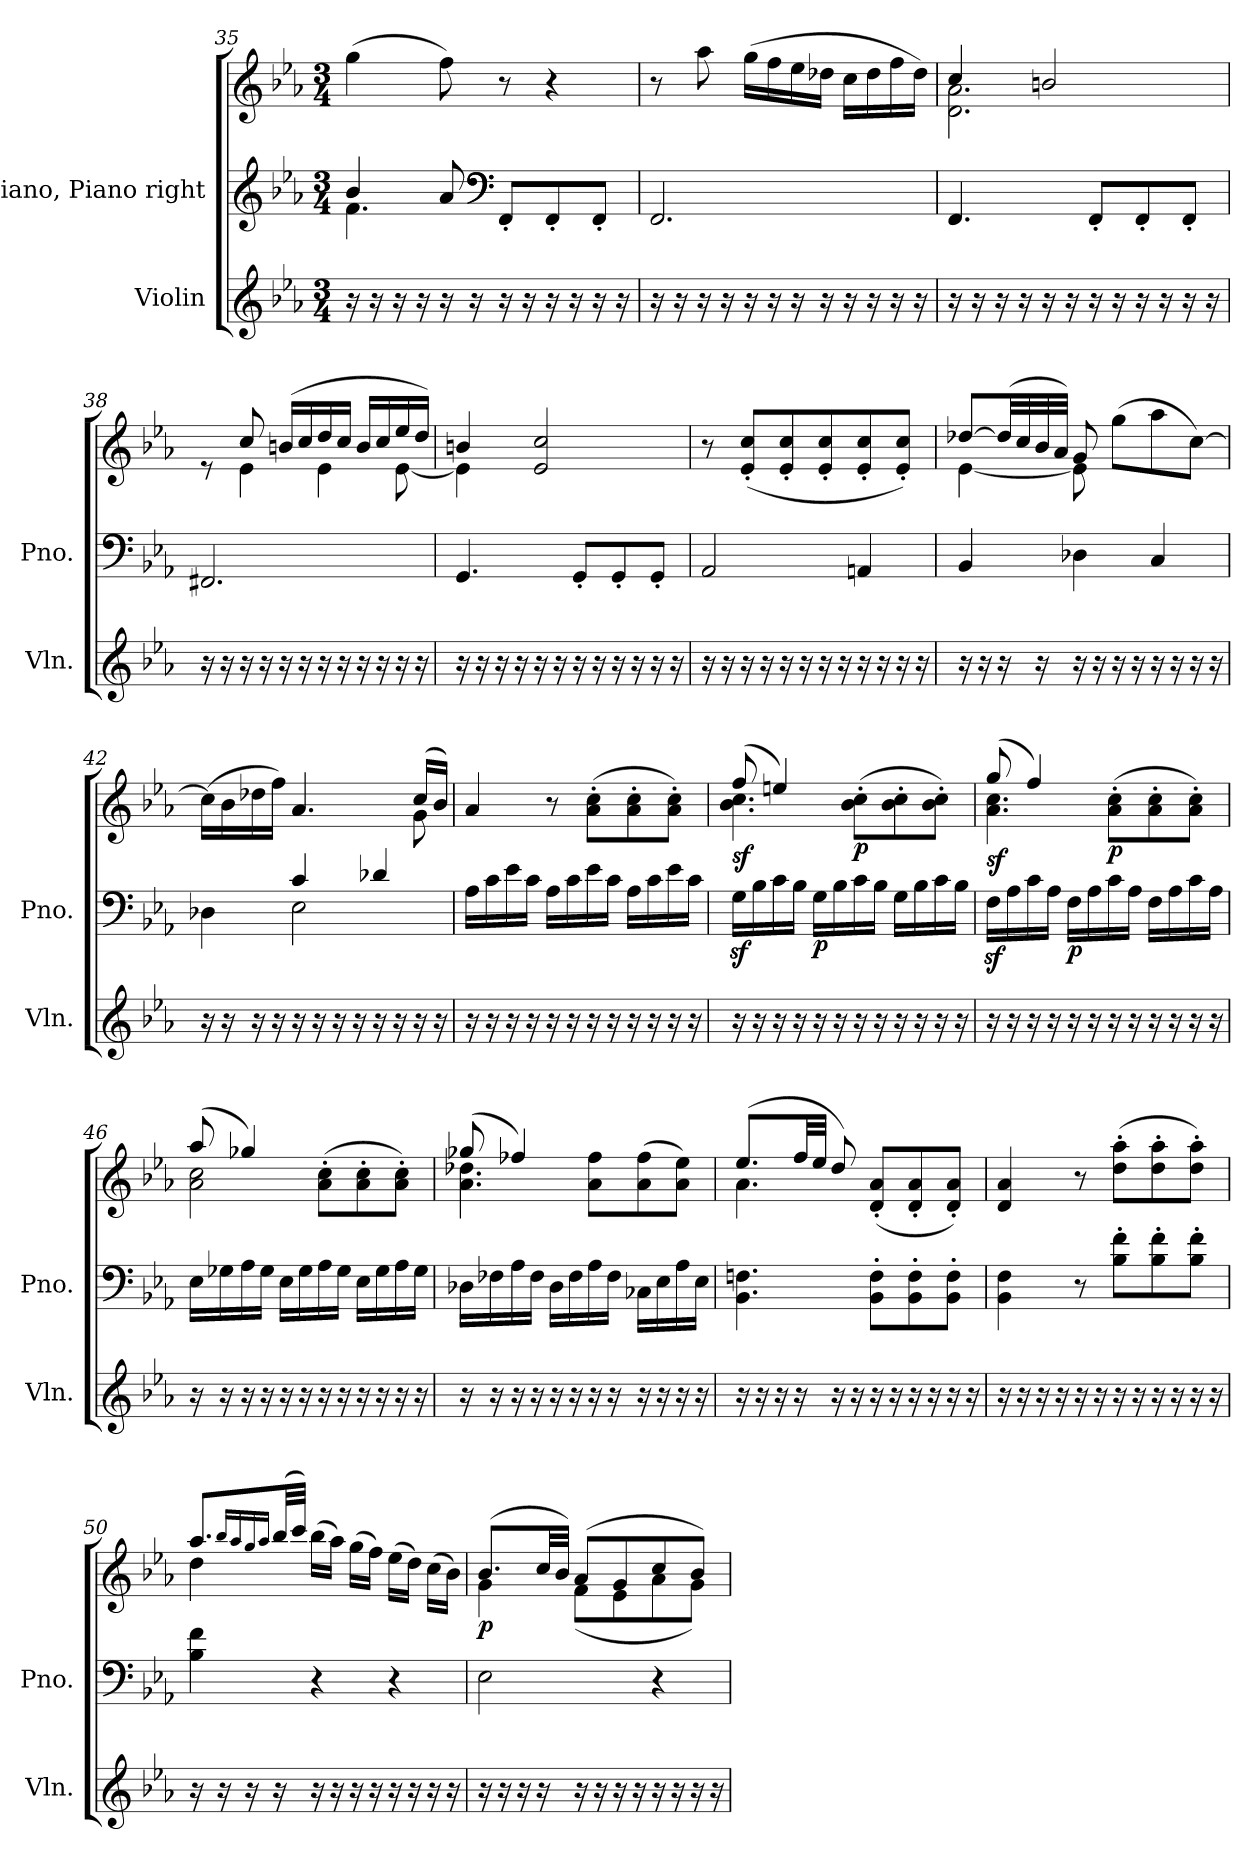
**kern	**kern	**kern	**dynam
*part2	*part1	*part1	*part1
*staff3	*staff2	*staff1	*staff1/2
*I"Violin	*I"Piano, Piano right	*	*
*I'Vln.	*I'Pno.	*	*
*clefG2	*clefG2	*clefG2	*
*k[b-e-a-]	*k[b-e-a-]	*k[b-e-a-]	*
*M3/4	*M3/4	*M3/4	*
=35	=35	=35	=35
*	*^	*	*
16r	4b-/	4.f\	(>4gg\	.
16r	.	.	.	.
16r	.	.	.	.
16r	.	.	.	.
16r	8a-/	.	8ff\)	.
16r	.	.	.	.
*	*clefF4	*	*	*
16r	8FF'/L	4.ryy	8r	.
16r	.	.	.	.
16r	8FF'/	.	4r	.
16r	.	.	.	.
16r	8FF'/J	.	.	.
16r	.	.	.	.
*	*v	*v	*	*
!!LO:LB:g=z
=36	=36	=36	=36
16r	2.FF/	8r	.
16r	.	.	.
16r	.	8aa-\	.
16r	.	.	.
16r	.	(>16gg\LL	.
16r	.	16ff\	.
16r	.	16ee-\	.
16r	.	16dd-X\JJ	.
16r	.	16cc\LL	.
16r	.	16dd-\	.
16r	.	16ff\	.
16r	.	16dd-\JJ)	.
=37	=37	=37	=37
*	*	*^	*
16r	4.FF/	4cc/	2.d\ 2.a-\	.
16r	.	.	.	.
16r	.	.	.	.
16r	.	.	.	.
16r	.	2bn/	.	.
16r	.	.	.	.
16r	8FF'/L	.	.	.
16r	.	.	.	.
16r	8FF'/	.	.	.
16r	.	.	.	.
16r	8FF'/J	.	.	.
16r	.	.	.	.
=38	=38	=38	=38	=38
16r	2.FF#X/	8re	8ryy	.
16r	.	.	.	.
16r	.	8cc/	4e-\	.
16r	.	.	.	.
16r	.	(>16bn/LL	.	.
16r	.	16cc/	.	.
16r	.	16dd/	4e-\	.
16r	.	16cc/JJ	.	.
16r	.	16b/LL	.	.
16r	.	16cc/	.	.
16r	.	16ee-/	[8e-\	.
16r	.	16dd/JJ)	.	.
!!LO:PB:g=z	!!
=39	=39	=39	=39	=39
16r	4.GG/	4bn/	4e-\]	.
16r	.	.	.	.
16r	.	.	.	.
16r	.	.	.	.
16r	.	2e-/ 2cc/	2ryy	.
16r	.	.	.	.
16r	8GG'/L	.	.	.
16r	.	.	.	.
16r	8GG'/	.	.	.
16r	.	.	.	.
16r	8GG'/J	.	.	.
16r	.	.	.	.
*	*	*v	*v	*
=40	=40	=40	=40
16r	2AA-/	8r	.
16r	.	.	.
16r	.	(<8e-/' 8cc/'L	.
16r	.	.	.
16r	.	8e-/' 8cc/'	.
16r	.	.	.
16r	.	8e-/' 8cc/'	.
16r	.	.	.
16r	4AAn/	8e-/' 8cc/'	.
16r	.	.	.
16r	.	8e-/' 8cc/'J)	.
16r	.	.	.
=41	=41	=41	=41
*	*	*^	*
16r	4BB-/	[8dd-X/L	[4e-\	.
16r	.	.	.	.
16r	.	(>32dd-/LL]	.	.
.	.	32cc/	.	.
16r	.	32b-/	.	.
.	.	32a-/JJJ)	.	.
16r	4D-X\	8g/	8e-\]	.
16r	.	.	.	.
16r	.	(>8gg\L	4.ryy	.
16r	.	.	.	.
16r	4C/	8aa-\	.	.
16r	.	.	.	.
16r	.	[8cc\J)	.	.
16r	.	.	.	.
!!LO:LB:g=z	!!
=42	=42	=42	=42	=42
*	*^	*	*	*
16r	4D-X\	4ryy	(>16cc\LL]	8ryy	.
16r	.	.	16b-\	.	.
*	*	*	*v	*v	*
16r	.	.	16dd-X\	.
16r	.	.	16ff\JJ)	.
16r	4c/	2E-\	4.a-/	.
16r	.	.	.	.
16r	.	.	.	.
16r	.	.	.	.
16r	4d-X/	.	.	.
16r	.	.	.	.
*	*	*	*^	*
16r	.	.	(>16cc/LL	8g\	.
16r	.	.	16b-/JJ)	.	.
*	*v	*v	*	*	*
*	*	*v	*v	*
=43	=43	=43	=43
16r	16A-\LL	4a-/	.
16r	16c\	.	.
16r	16e-\	.	.
16r	16c\JJ	.	.
16r	16A-\LL	8r	.
16r	16c\	.	.
16r	16e-\	(>8a-\' 8cc\'L	.
16r	16c\JJ	.	.
16r	16A-\LL	8a-\' 8cc\'	.
16r	16c\	.	.
16r	16e-\	8a-\' 8cc\'J)	.
16r	16c\JJ	.	.
=44	=44	=44	=44
*	*	*^	*
!	!	!	!	!LO:DY:b
16r	16Gz<\LL	(>8ff/	4.b-\ 4.cc\	sf
16r	16B-\	.	.	.
16r	16c\	4een/)	.	.
16r	16B-\JJ	.	.	.
!	!	!	!	!LO:DY:b=2
16r	16G\LL	.	.	p
16r	16B-\	.	.	.
!	!	!	!	!LO:DY:b
16r	16c\	(>8b-\' 8cc\'L	4.ryy	p
16r	16B-\JJ	.	.	.
16r	16G\LL	8b-\' 8cc\'	.	.
16r	16B-\	.	.	.
16r	16c\	8b-\' 8cc\'J)	.	.
16r	16B-\JJ	.	.	.
!!LO:LB:g=z	!!
=45	=45	=45	=45	=45
!	!	!	!	!LO:DY:b
16r	16Fz<\LL	(>8gg/	4.a-\ 4.cc\	sf
16r	16A-\	.	.	.
16r	16c\	4ff/)	.	.
16r	16A-\JJ	.	.	.
!	!	!	!	!LO:DY:b=2
16r	16F\LL	.	.	p
16r	16A-\	.	.	.
!	!	!	!	!LO:DY:b
16r	16c\	(>8a-\' 8cc\'L	4.ryy	p
16r	16A-\JJ	.	.	.
16r	16F\LL	8a-\' 8cc\'	.	.
16r	16A-\	.	.	.
16r	16c\	8a-\' 8cc\'J)	.	.
16r	16A-\JJ	.	.	.
=46	=46	=46	=46	=46
!	!	!	!	!LO:DY:b=2
!	!	!	!	!LO:DY:n=1:b
16r	16E-\LL	(>8aa-/	2a-\ 2cc\	sfp sfp
16r	16G-X\	.	.	.
16r	16A-\	4gg-X/)	.	.
16r	16G-\JJ	.	.	.
16r	16E-\LL	.	.	.
16r	16G-\	.	.	.
16r	16A-\	(>8a-\' 8cc\'L	.	.
16r	16G-\JJ	.	.	.
16r	16E-\LL	8a-\' 8cc\'	4ryy	.
16r	16G-\	.	.	.
16r	16A-\	8a-\' 8cc\'J)	.	.
16r	16G-\JJ	.	.	.
=47	=47	=47	=47	=47
!	!	!	!	!LO:DY:b=2
!	!	!	!	!LO:DY:n=1:b
16r	16D-X\LL	(>8gg-X/	4.a-\ 4.dd-X\	sfp sfp
16r	16F-X\	.	.	.
16r	16A-\	4ff-X/)	.	.
16r	16F-\JJ	.	.	.
16r	16D-\LL	.	.	.
16r	16F-\	.	.	.
16r	16A-\	8a-\ 8ff-\L	4.ryy	.
16r	16F-\JJ	.	.	.
16r	16C-X\LL	(>8a-\ 8ff-\	.	.
16r	16E-\	.	.	.
16r	16A-\	8a-\ 8ee-\J)	.	.
16r	16E-\JJ	.	.	.
!!LO:PB:g=z	!!
=48	=48	=48	=48	=48
16r	4.BB-\ 4.Fn\	(>8.ee-/L	4.a-\	.
16r	.	.	.	.
16r	.	.	.	.
16r	.	32ff/LL	.	.
.	.	32ee-/JJJ	.	.
16r	.	8dd/)	.	.
16r	.	.	.	.
16r	8BB-\' 8F\'L	(<8d/' 8a-/'L	4.ryy	.
16r	.	.	.	.
16r	8BB-\' 8F\'	8d/' 8a-/'	.	.
16r	.	.	.	.
16r	8BB-\' 8F\'J	8d/' 8a-/'J)	.	.
16r	.	.	.	.
*	*	*v	*v	*
=49	=49	=49	=49
16r	4BB-\ 4F\	4d/ 4a-/	.
16r	.	.	.
16r	.	.	.
16r	.	.	.
16r	8r	8r	.
16r	.	.	.
16r	8B-\' 8f\'L	(>8dd\' 8aa-\'L	.
16r	.	.	.
16r	8B-\' 8f\'	8dd\' 8aa-\'	.
16r	.	.	.
16r	8B-\' 8f\'J	8dd\' 8aa-\'J)	.
16r	.	.	.
=50	=50	=50	=50
*	*	*^	*
16r	4B-\ 4f\	8.aa-/L	4dd\	.
16r	.	.	.	.
16r	.	.	.	.
.	.	16qbb-/LL	.	.
.	.	16qaa-/	.	.
.	.	16qgg/	.	.
.	.	16qaa-/JJ	.	.
16r	.	(>32bb-/LL	.	.
.	.	32ccc/JJJ)	.	.
16r	4r	(>16bb-\LL	2ryy	.
16r	.	16aa-\JJ)	.	.
16r	.	(>16gg\LL	.	.
16r	.	16ff\JJ)	.	.
16r	4r	(>16ee-\LL	.	.
16r	.	16dd\JJ)	.	.
16r	.	(>16cc\LL	.	.
16r	.	16b-\JJ)	.	.
!!LO:LB:g=z	!!
=51	=51	=51	=51	=51
!	!	!	!	!LO:DY:b
16r	2E-\	(>8.b-/L	4g\	p
16r	.	.	.	.
16r	.	.	.	.
16r	.	32cc/LL	.	.
.	.	32b-/JJJ)	.	.
16r	.	(>8a-/L	(<8f\L	.
16r	.	.	.	.
16r	.	8g/	8e-\	.
16r	.	.	.	.
16r	4r	8cc/	8a-\	.
16r	.	.	.	.
16r	.	8b-/J)	8g\J)	.
16r	.	.	.	.
*	*	*v	*v	*
=	=	=	=
*-	*-	*-	*-
